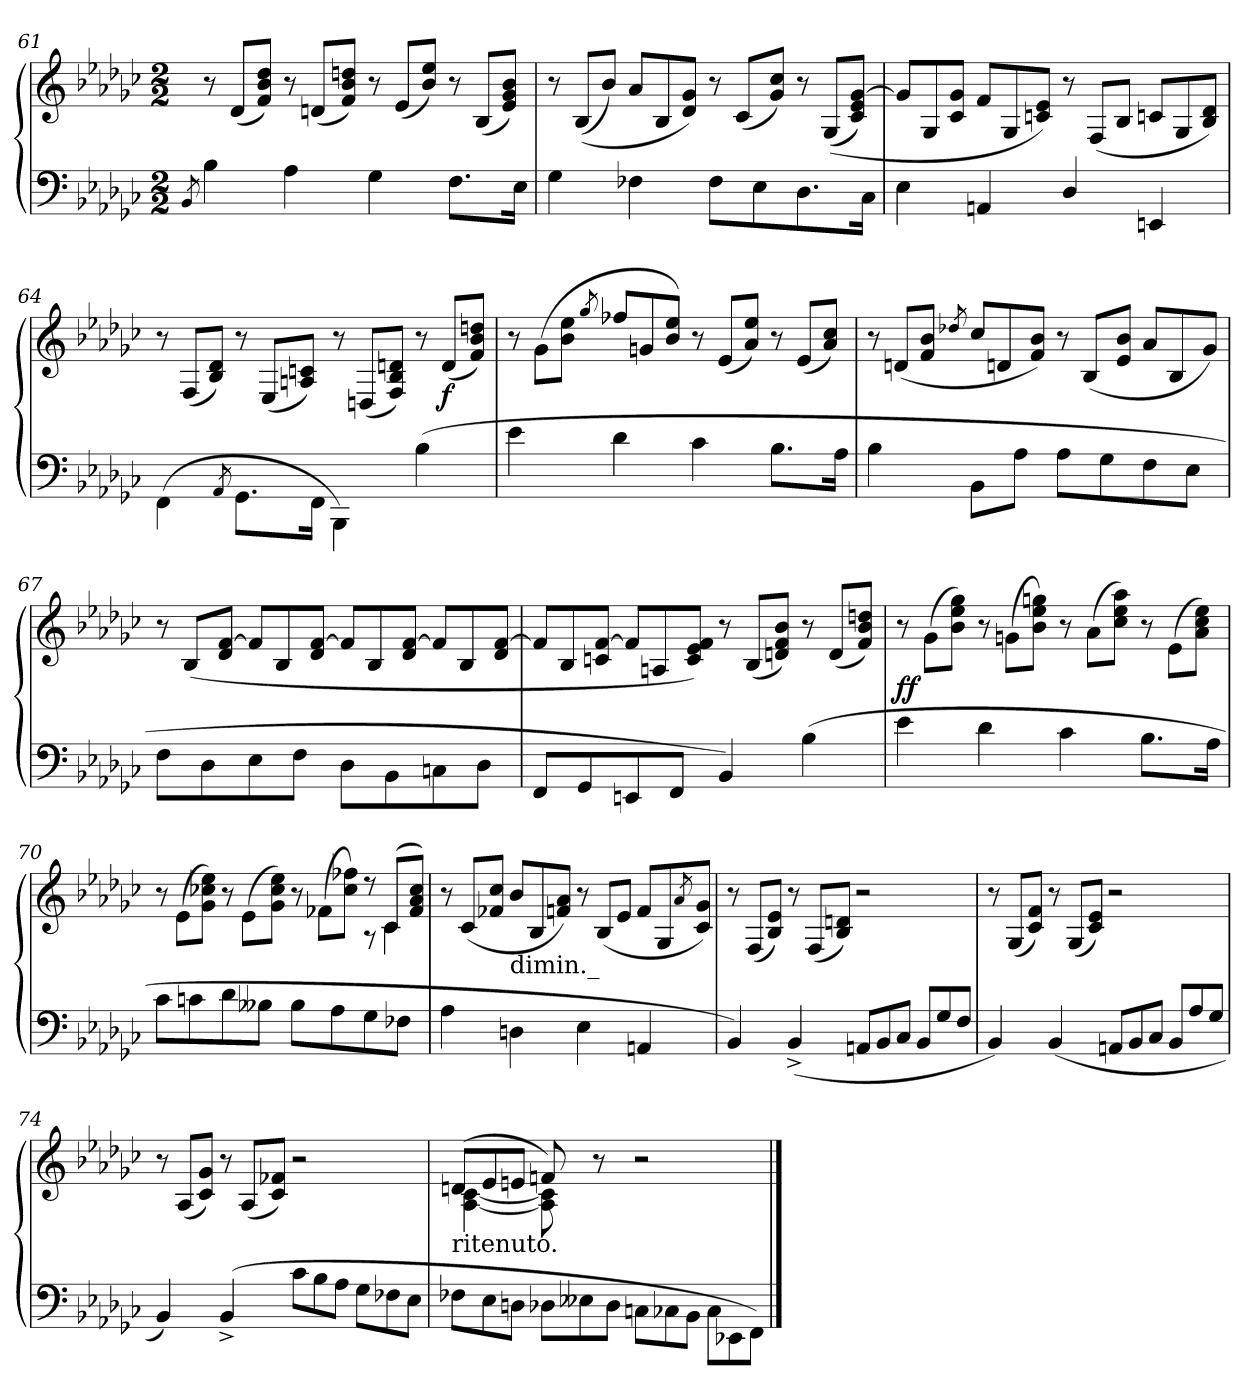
**kern	**kern	**dynam
*part1	*part1	*part1
*staff2	*staff1	*staff1/2
*clefF4	*clefG2	*
*k[b-e-a-d-g-c-]	*k[b-e-a-d-g-c-]	*
*e-:	*e-:	*
*M2/2	*M2/2	*
=61	=61	=61
8qBB-/	.	.
*	*Xtuplet	*
4B-	12r	.
.	(<12d-L	.
.	12dd- 12b- 12fJ)	.
4A-	12r	.
.	(<12dnL	.
.	12ddn 12b- 12fJ)	.
4G-	12r	.
.	(<12e-L	.
.	12ee- 12b-J)	.
8.FL	12r	.
.	(<12B-L	.
.	12b- 12g- 12e-J)	.
16E-Jk	.	.
=62	=62	=62
4G-	12r	.
.	(<(>12B-L	.
.	12b-J)	.
4F-X	12a-L	.
.	12B-	.
.	12g- 12d-J)	.
8F-L	12r	.
.	(<12c-L	.
8E-	.	.
.	12cc- 12g-J)	.
8.D-	12r	.
.	(<(>12G-L	.
.	[12g- 12e- 12c-J)	.
16C-Jk	.	.
=63	=63	=63
*	*^	*
4E-	12g-L]	4ryy	.
.	12G-	.	.
.	12g- 12c-J	.	.
4AAn	12fL	6ryy	.
.	12G-	.	.
.	12e- 12cnJ)	12ryy	.
4D-/	12r	2ryy	.
.	(<12FL	.	.
.	12B-J	.	.
4EEn	12cnL	.	.
.	12G-	.	.
.	12d- 12B-J)	.	.
*	*v	*v	*
=64	=64	=64
(<4FF\	12r	.
.	(<12F/L	.
.	12d-/ 12B-/J)	.
8qAA-/	.	.
8.GG-\L	12r	.
.	(<12E-/L	.
.	12cn/ 12An/J)	.
16FF\Jk	.	.
4BBB-\)	12r	.
.	(<12Dn/L	.
.	12dn/ 12B-/ 12F/J)	.
(>4B-	12r	.
.	(<12dL	f
.	12ddn 12b- 12fJ)	.
=65	=65	=65
4e-	12r	.
.	(<12g-L	.
.	12ee- 12b-J	.
.	8qgg-/	.
4d-	12ff-X/L	.
.	12gn/	.
.	12ee-/ 12b-/J)	.
4c-	12r	.
.	(<12e-L	.
.	12ee- 12a-J)	.
8.B-L	12r	.
.	(<12e-L	.
.	12cc- 12a-J)	.
16A-Jk	.	.
=66	=66	=66
4B-	12r	.
.	(<12dnL	.
.	12b- 12fJ	.
.	8qdd-X/	.
8BB-L	12cc-L	.
.	12dn	.
8A-J	.	.
.	12b- 12fJ)	.
8A-L	12r	.
.	(<12B-L	.
8G-	.	.
.	12b- 12e-J	.
8F	12a-L	.
.	12B-	.
8E-J	.	.
.	12g-J)	.
=67	=67	=67
8FL	12r	.
.	(>12B-L	.
8D-	.	.
.	[12f 12d-J	.
8E-	12fL]	.
.	12B-	.
8FJ	.	.
.	[12f 12d-J	.
8D-\L	12fL]	.
.	12B-	.
8BB-\	.	.
.	[12f 12d-J	.
8Cn\	12fL]	.
.	12B-	.
8D-\J	.	.
.	[12f 12d-J	.
=68	=68	=68
8FFL	12fL]	.
.	12B-	.
8GG-	.	.
.	[12f 12cnJ	.
8EEn	12fL]	.
.	12An	.
8FFJ	.	.
.	12f 12e- 12cJ)	.
4BB-)	12r	.
.	(<12B-L	.
.	12b- 12f 12dnJ)	.
(>4B-	12r	.
.	(<12dL	.
.	12ddn 12b- 12fJ)	.
=69	=69	=69
4e-	12r	ff
.	(>12g-L	.
.	12gg- 12ee- 12b-J)	.
4d-	12r	.
.	(>12gnL	.
.	12ggn 12ee- 12b-J)	.
4c-	12r	.
.	(>12a-L	.
.	12aa- 12ee- 12cc-J)	.
8.B-L	12r	.
.	(>12e-\L	.
.	12ee-\ 12cc-\ 12a-\J)	.
16A-Jk	.	.
=70	=70	=70
*	*^	*
8c-L	12r	2.ryy	.
.	(>12e-\L	.	.
8cn	.	.	.
.	12ee-\ 12cc-X\ 12g-\J)	.	.
8d-	12r	.	.
.	(>12e-\L	.	.
8B--XJ	.	.	.
.	12ee-\ 12cc-\ 12g-\J)	.	.
8B--L	12r	.	.
.	(>12f-X\L	.	.
8A-	.	.	.
.	12ff-X\ 12cc-\J)	.	.
8G-	12r	12r	.
.	(<12c-L	6c-	.
8F-XJ	.	.	.
.	12cc- 12a- 12f-J)	.	.
=71	=71	=71	=71
4A-	12r	4ryy	.
.	(<12c-L	.	.
.	12cc- 12f-XJ	.	.
!	!LO:TX:b:t=dimin._	!	!
4Dn	12b-L	6ryy	.
.	12B-	.	.
.	12a- 12fnJ)	12ryy	.
4E-	12r	2ryy	.
.	(<12B-L	.	.
.	12e-J	.	.
4AAn	12fL	.	.
.	12G-	.	.
.	8qa-/	.	.
.	12g- 12c-J)	.	.
*	*v	*v	*
=72	=72	=72
4BB-)	12r	.
.	(<12FL	.
.	12e- 12B-J)	.
(4BB-^>	12r	.
.	(<12FL	.
.	12dn 12B-J)	.
*Xtuplet	*	*
12AAnL	2r	.
12BB-	.	.
12C-J	.	.
12BB-/L	.	.
12G-/	.	.
12F/J	.	.
=73	=73	=73
4BB-)	12r	.
.	(12G-L	.
.	12f 12c-J)	.
(<4BB-	12r	.
.	(12G-L	.
.	12e- 12c-J)	.
12AAnL	2r	.
12BB-	.	.
12C-J	.	.
12BB-/L	.	.
12A-/	.	.
12G-/J	.	.
=74	=74	=74
4BB-)	12r	.
.	(<12A-L	.
.	12g- 12c-J)	.
(>4BB-^<	12r	.
.	(<12A-L	.
.	12f-X 12c-J)	.
12c-L	2r	.
12B-	.	.
12A-J	.	.
12G-L	.	.
12F-X	.	.
12E-J	.	.
=75	=75	=75
*	*^	*
!	!LO:TX:b:t=ritenuto.	!	!
12F-XL	(>12dnL	[4c- [4A-	.
12E-	12e-	.	.
12DnJ	12enJ	.	.
12D-XL	8fn)	8c-] 8A-]	.
12E--X	.	.	.
.	8r	8ryy	.
12D-J	.	.	.
12Cn\L	2r	2ryy	.
12C-X\	.	.	.
12BB-\J	.	.	.
12C-\L	.	.	.
12EE-X\	.	.	.
12FF\J)	.	.	.
*	*v	*v	*
==	==	==
*-	*-	*-
